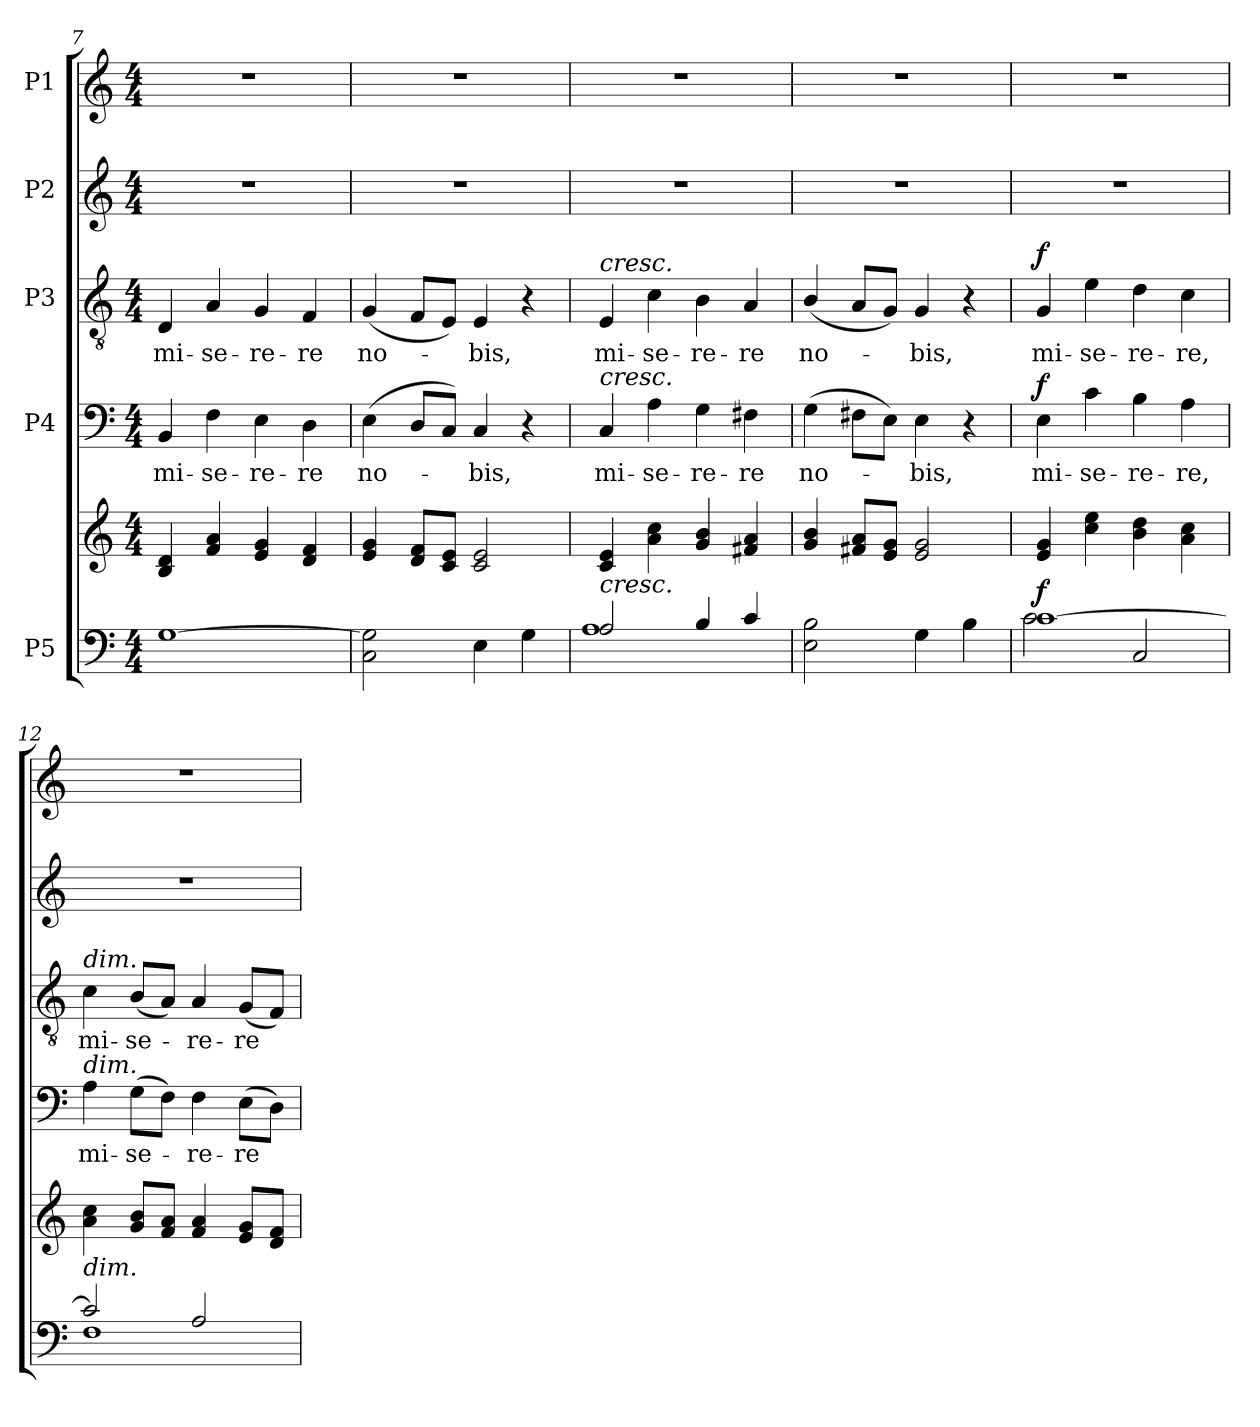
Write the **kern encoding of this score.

**kern	**kern	**dynam	**kern	**text	**dynam	**kern	**text	**dynam	**kern	**kern
*part5	*part5	*part5	*part4	*part4	*part4	*part3	*part3	*part3	*part2	*part1
*staff6	*staff5	*staff5/6	*staff4	*staff4	*staff4	*staff3	*staff3	*staff3	*staff2	*staff1
*I"P5	*	*	*I"P4	*	*	*I"P3	*	*	*I"P2	*I"P1
*clefF4	*clefG2	*	*clefF4	*	*	*clefGv2	*	*	*clefG2	*clefG2
*	*	*	*	*	*	*ITrd7c12	*	*	*	*
*k[]	*k[]	*	*k[]	*	*	*k[]	*	*	*k[]	*k[]
*C:	*C:	*	*C:	*	*	*C:	*	*	*C:	*C:
*M4/4	*M4/4	*	*M4/4	*	*	*M4/4	*	*	*M4/4	*M4/4
=7	=7	=7	=7	=7	=7	=7	=7	=7	=7	=7
!	!	!	!	!LO:LY:b:color=#000000	!	!	!	!	!	!
!	!	!	!	!	!	!	!LO:LY:b:color=#000000	!	!	!
[1Gi	4Bi/ 4di	.	4BBi/	mi-	.	4DDi/	mi-	.	1r	1r
!	!	!	!	!LO:LY:b:color=#000000	!	!	!	!	!	!
!	!	!	!	!	!	!	!LO:LY:b:color=#000000	!	!	!
.	4fi/ 4ai	.	4Fi\	-se-	.	4AAi/	-se-	.	.	.
!	!	!	!	!LO:LY:b:color=#000000	!	!	!	!	!	!
!	!	!	!	!	!	!	!LO:LY:b:color=#000000	!	!	!
.	4ei/ 4gi	.	4Ei\	-re-	.	4GGi/	-re-	.	.	.
!	!	!	!	!LO:LY:b:color=#000000	!	!	!	!	!	!
!	!	!	!	!	!	!	!LO:LY:b:color=#000000	!	!	!
.	4di/ 4fi	.	4Di\	-re	.	4FFi/	-re	.	.	.
=8	=8	=8	=8	=8	=8	=8	=8	=8	=8	=8
!	!	!	!	!LO:LY:b:color=#000000	!	!	!	!	!	!
!	!	!	!	!	!	!	!LO:LY:b:color=#000000	!	!	!
2Ci\ 2Gi]	4ei/ 4gi	.	(4Ei\	no-	.	(4GGi/	no-	.	1r	1r
.	8di/ 8fi/L	.	8Di/L	.	.	8FFi/L	.	.	.	.
.	8ci/ 8ei/J	.	8Ci/J)	.	.	8EEi/J)	.	.	.	.
!	!	!	!	!LO:LY:b:color=#000000	!	!	!	!	!	!
!	!	!	!	!	!	!	!LO:LY:b:color=#000000	!	!	!
4Ei\	2ci/ 2ei	.	4Ci/	-bis,	.	4EEi/	-bis,	.	.	.
4Gi\	.	.	4r	.	.	4r	.	.	.	.
=9	=9	=9	=9	=9	=9	=9	=9	=9	=9	=9
*^	*	*	*	*	*	*	*	*	*	*
!	!	!	!	!	!LO:LY:b:color=#000000	!	!	!	!	!	!
!	!	!	!	!	!	!	!LO:TX:a:i:t=cresc.	!	!	!	!
!	!	!	!	!LO:TX:a:i:t=cresc.	!	!	!	!	!	!	!
!	!	!LO:TX:b:i:t=cresc.	!	!	!	!	!	!	!	!	!
!	!	!	!	!	!	!	!	!LO:LY:b:color=#000000	!	!	!
2Ai/	1Ai	4ci/ 4ei	.	4Ci/	mi-	.	4EEi/	mi-	.	1r	1r
!	!	!	!	!	!LO:LY:b:color=#000000	!	!	!	!	!	!
!	!	!	!	!	!	!	!	!LO:LY:b:color=#000000	!	!	!
.	.	4ai\ 4cci	.	4Ai\	-se-	.	4Ci\	-se-	.	.	.
!	!	!	!	!	!LO:LY:b:color=#000000	!	!	!	!	!	!
!	!	!	!	!	!	!	!	!LO:LY:b:color=#000000	!	!	!
4Bi/	.	4gi/ 4bi	.	4Gi\	-re-	.	4BBi\	-re-	.	.	.
!	!	!	!	!	!LO:LY:b:color=#000000	!	!	!	!	!	!
!	!	!	!	!	!	!	!	!LO:LY:b:color=#000000	!	!	!
4ci/	.	4f#Xi/ 4ai	.	4F#Xi\	-re	.	4AAi/	-re	.	.	.
*v	*v	*	*	*	*	*	*	*	*	*	*
=10	=10	=10	=10	=10	=10	=10	=10	=10	=10	=10
!	!	!	!	!LO:LY:b:color=#000000	!	!	!	!	!	!
!	!	!	!	!	!	!	!LO:LY:b:color=#000000	!	!	!
2Ei\ 2Bi	4gi/ 4bi	.	(4Gi\	no-	.	(4BBi/	no-	.	1r	1r
.	8f#Xi/ 8ai/L	.	8F#Xi\L	.	.	8AAi/L	.	.	.	.
.	8ei/ 8gi/J	.	8Ei\J)	.	.	8GGi/J)	.	.	.	.
!	!	!	!	!LO:LY:b:color=#000000	!	!	!	!	!	!
!	!	!	!	!	!	!	!LO:LY:b:color=#000000	!	!	!
4Gi\	2ei/ 2gi	.	4Ei\	-bis,	.	4GGi/	-bis,	.	.	.
4Bi\	.	.	4r	.	.	4r	.	.	.	.
!!LO:PB:g=z
=11	=11	=11	=11	=11	=11	=11	=11	=11	=11	=11
*^	*	*	*	*	*	*	*	*	*	*
!	!	!	!	!	!LO:LY:b:color=#000000	!	!	!	!	!	!
!	!	!	!	!	!	!	!	!LO:LY:b:color=#000000	!	!	!
[1ci	2ci\	4ei/ 4gi	f	4Ei\	mi-	f	4GGi/	mi-	f	1r	1r
!	!	!	!	!	!LO:LY:b:color=#000000	!	!	!	!	!	!
!	!	!	!	!	!	!	!	!LO:LY:b:color=#000000	!	!	!
.	.	4cci\ 4eei	.	4ci\	-se-	.	4Ei\	-se-	.	.	.
!	!	!	!	!	!LO:LY:b:color=#000000	!	!	!	!	!	!
!	!	!	!	!	!	!	!	!LO:LY:b:color=#000000	!	!	!
.	2Ci/	4bi\ 4ddi	.	4Bi\	-re-	.	4Di\	-re-	.	.	.
!	!	!	!	!	!LO:LY:b:color=#000000	!	!	!	!	!	!
!	!	!	!	!	!	!	!	!LO:LY:b:color=#000000	!	!	!
.	.	4ai\ 4cci	.	4Ai\	-re,	.	4Ci\	-re,	.	.	.
=12	=12	=12	=12	=12	=12	=12	=12	=12	=12	=12	=12
!	!	!	!	!	!LO:LY:b:color=#000000	!	!	!	!	!	!
!	!	!	!	!	!	!	!LO:TX:a:i:t=dim.	!	!	!	!
!	!	!	!	!LO:TX:a:i:t=dim.	!	!	!	!	!	!	!
!	!	!LO:TX:b:i:t=dim.	!	!	!	!	!	!	!	!	!
!	!	!	!	!	!	!	!	!LO:LY:b:color=#000000	!	!	!
2ci/]	1Fi	4ai\ 4cci	.	4Ai\	mi-	.	4Ci\	mi-	.	1r	1r
!	!	!	!	!	!LO:LY:b:color=#000000	!	!	!	!	!	!
!	!	!	!	!	!	!	!	!LO:LY:b:color=#000000	!	!	!
.	.	8gi/ 8bi/L	.	(8Gi\L	-se-	.	(8BBi/L	-se-	.	.	.
.	.	8fi/ 8ai/J	.	8Fi\J)	.	.	8AAi/J)	.	.	.	.
!	!	!	!	!	!LO:LY:b:color=#000000	!	!	!	!	!	!
!	!	!	!	!	!	!	!	!LO:LY:b:color=#000000	!	!	!
2Ai/	.	4fi/ 4ai	.	4Fi\	-re-	.	4AAi/	-re-	.	.	.
!	!	!	!	!	!LO:LY:b:color=#000000	!	!	!	!	!	!
!	!	!	!	!	!	!	!	!LO:LY:b:color=#000000	!	!	!
.	.	8ei/ 8gi/L	.	(8Ei\L	-re	.	(8GGi/L	-re	.	.	.
.	.	8di/ 8fi/J	.	8Di\J)	.	.	8FFi/J)	.	.	.	.
*v	*v	*	*	*	*	*	*	*	*	*	*
=	=	=	=	=	=	=	=	=	=	=
*-	*-	*-	*-	*-	*-	*-	*-	*-	*-	*-
